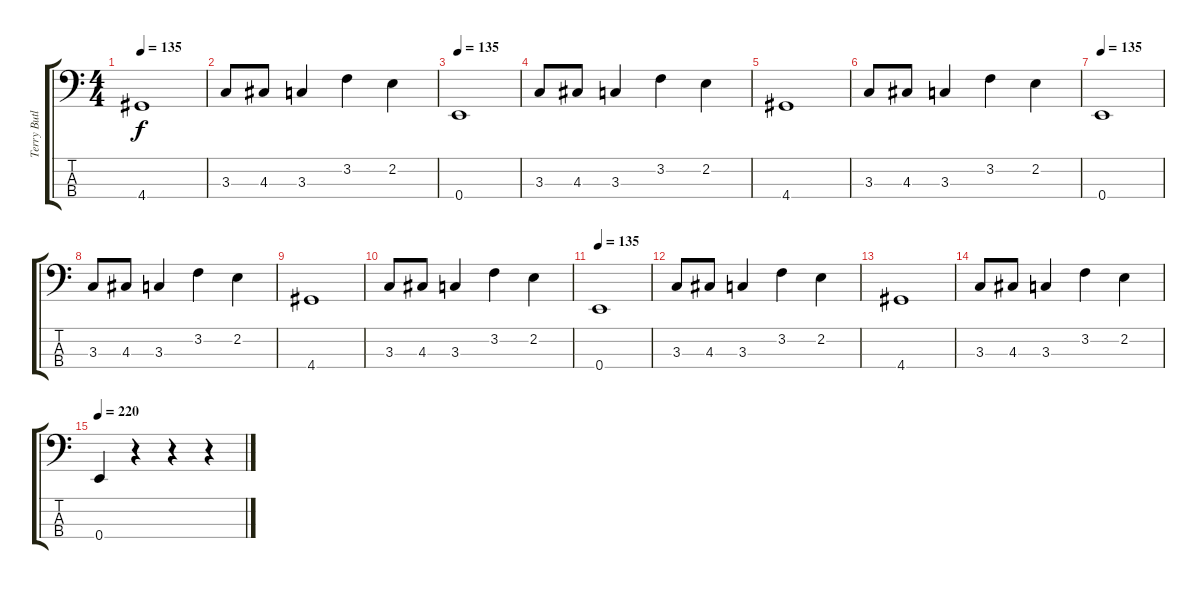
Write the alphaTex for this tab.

\track ("Terry Butler" "Terry Butl") {instrument electricbasspick}
\staff {score tabs}
\tuning (G2 D2 A1 E1) {hide}
\ts (4 4)
\tempo 135
\clef f4
\ks c
4.4.1{dy f} |
3.3.8 4.3.8 3.3.4 3.2.4 2.2.4 |
\tempo 135
0.4.1 |
3.3.8 4.3.8 3.3.4 3.2.4 2.2.4 |
4.4.1 |
3.3.8 4.3.8 3.3.4 3.2.4 2.2.4 |
\tempo 135
0.4.1 |
3.3.8 4.3.8 3.3.4 3.2.4 2.2.4 |
4.4.1 |
3.3.8 4.3.8 3.3.4 3.2.4 2.2.4 |
\tempo 135
0.4.1 |
3.3.8 4.3.8 3.3.4 3.2.4 2.2.4 |
4.4.1 |
3.3.8 4.3.8 3.3.4 3.2.4 2.2.4 |
\tempo 220
0.4.4 r.4 r.4 r.4
